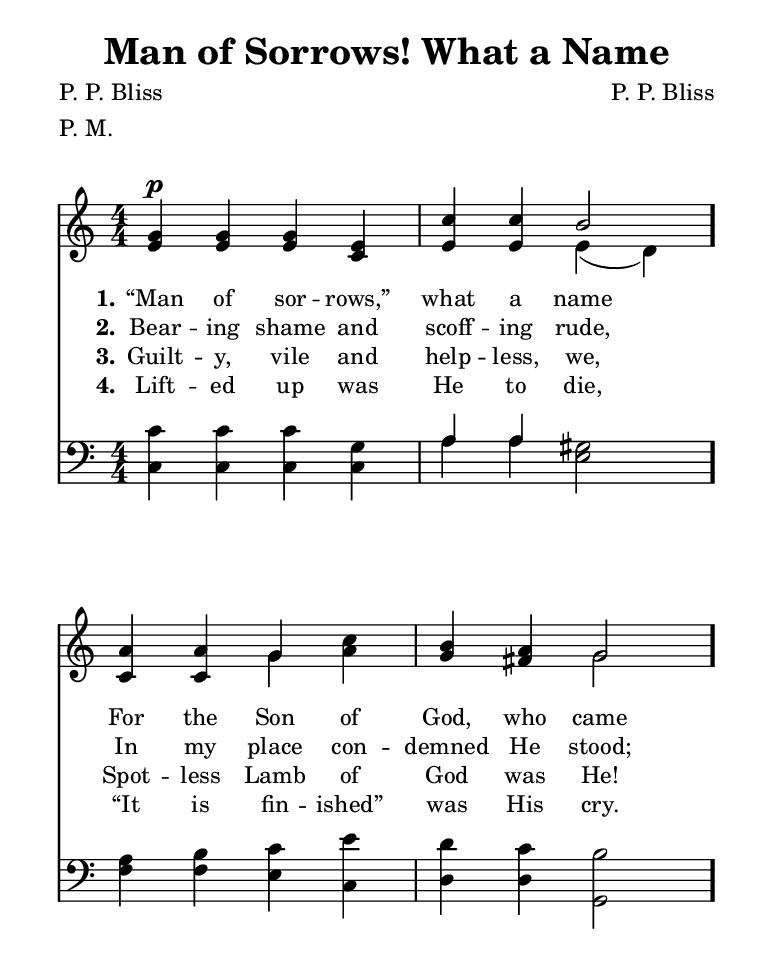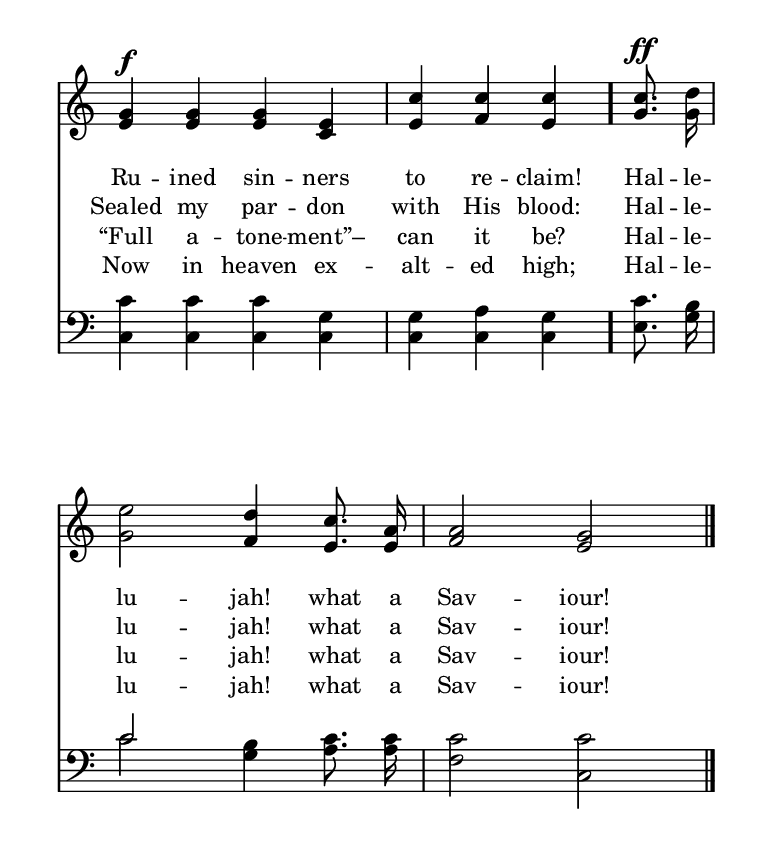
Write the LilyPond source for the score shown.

\include "common/global.ily"
\paper {
  \include "common/paper.ily"
  ragged-bottom = ##t
  systems-per-page = #(cond (is-eogsized 2) (#t #f))
  system-system-spacing.padding = 11
}

\header{
  %gospel
  hymnnumber = "103"
  title = "Man of Sorrows! What a Name"
  tunename = ""
  meter = "P. M."
  poet = "P. P. Bliss"
  composer = "P. P. Bliss"
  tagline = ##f
}

% for fermata in MIDI
ta = { \tempo 4=80 }
tb = { \tempo 4=40 }

patternAA = { c4 c4 c4 c4 | c4 c4 c2 }
patternAB = { c4 c4 c4 c4 | c4 c4 c4( c4) }

patternBA = { c4 c4 c4 c4 | c4 c4 c4 }

patternCA = { c8. c16 | c2 c4 c8. c16 | c2 c2 }

global = {
  \include "common/overrides.ily"
  \override Staff.TimeSignature.style = #'numbered
  \time 4/4
  \override Score.MetronomeMark.transparent = ##t % hide all fermata changes too
  \ta
  \key c \major
  \autoBeamOff
}

notesSoprano = {
\global
\relative c'' {

  \changePitch \patternAA { g^\p g g e | c' c b }
  \changePitch \patternAA { a a g c | b a g }
  \changePitch \patternBA { g^\f g g e | c' c c }
  \changePitch \patternCA { c^\ff d | e d c a | a g }

  \bar "|."

}
}

notesAlto = {
\global
\relative e' {

  \changePitch \patternAB { e e e c | e e e d }
  \changePitch \patternAA { c c g' a | g fis g }
  \changePitch \patternBA { e e e c | e f e }
  \changePitch \patternCA { g g | g f e e | f e }

}
}

notesTenor = {
\global
\relative a {

  \changePitch \patternAA { c c c g | a a gis }
  \changePitch \patternAA { a b c e | d c b }
  \changePitch \patternBA { c c c g | g a g }
  \changePitch \patternCA { c b | c b c c | c c }

}
}

notesBass = {
\global
\relative f {

  \changePitch \patternAA { c c c c | a' a e }
  \changePitch \patternAA { f f e c | d d g, }
  \changePitch \patternBA { c c c c | c c c }
  \changePitch \patternCA { e g | c g a a | f c }

}
}

wordsA = \lyricmode {
\set stanza = "1."

“Man of sor -- rows,” what a name \bar "."
For the Son of God, who came \bar "."
Ru -- ined sin -- ners to re -- claim! \bar "."
Hal -- le -- lu -- jah! what a Sav -- iour! \bar "."

}

wordsB = \lyricmode {
\set stanza = "2."

Bear -- ing shame and scoff -- ing rude,
In my place con -- demned He stood;
Sealed my par -- don with His blood:
Hal -- le -- lu -- jah! what a Sav -- iour!

}

wordsC = \lyricmode {
\set stanza = "3."

Guilt -- y, vile and help -- less, we,
Spot -- less Lamb of God was He!
“Full a -- tone -- ment”– can it be?
Hal -- le -- lu -- jah! what a Sav -- iour!

}

wordsD = \lyricmode {
\set stanza = "4."

Lift -- ed up was He to die,
“It is fin -- ished” was His cry.
Now in heaven ex -- alt -- ed high;
Hal -- le -- lu -- jah! what a Sav -- iour!

}

\score {
  \context ChoirStaff <<
    \context Staff = upper <<
      \set Staff.autoBeaming = ##f
      \set ChoirStaff.systemStartDelimiter = #'SystemStartBar
      \set ChoirStaff.printPartCombineTexts = ##f
      \partcombine #'(2 . 11) \notesSoprano \notesAlto
      \context NullVoice = sopranos { \voiceOne << \notesSoprano >> }
      \context Lyrics = one   \lyricsto sopranos \wordsA
      \context Lyrics = two   \lyricsto sopranos \wordsB
      \context Lyrics = three \lyricsto sopranos \wordsC
      \context Lyrics = four  \lyricsto sopranos \wordsD
    >>
    \context Staff = men <<
      \set Staff.autoBeaming = ##f
      \clef bass
      \set ChoirStaff.printPartCombineTexts = ##f
      \partcombine #'(2 . 11) \notesTenor \notesBass
    >>
  >>
  \layout {
    \include "common/layout.ily"
  }
  #(cond ((ly:get-option 'eog-midi-permitted) #{ \midi{
    \include "common/midi.ily"
  } #}))
}

\version "2.19.49"  % necessary for upgrading to future LilyPond versions.

% vi:set et ts=2 sw=2 ai nocindent syntax=lilypond:
